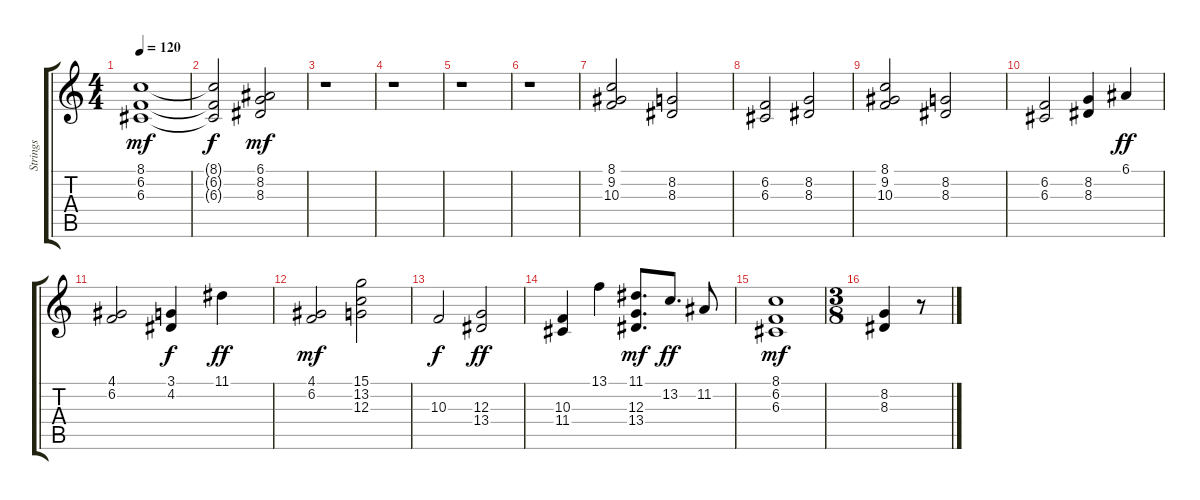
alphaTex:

\track ("Strings                             " "Strings   ") {instrument viola}
\staff {score tabs}
\tuning (E4 B3 G3 D3 A2 E2) {hide}
\ts (4 4)
\tempo 120
\clef g2
\ks c
(8.1 6.2 6.3).1{dy mf} |
(8.1{t} 6.2{t} 6.3{t}).2{dy f} (6.1 8.2 8.3).2{dy mf} |
r.1 |
r.1 |
r.1 |
r.1 |
(8.1 9.2 10.3).2 (8.2 8.3).2 |
(6.2 6.3).2 (8.2 8.3).2 |
(8.1 9.2 10.3).2 (8.2 8.3).2 |
(6.2 6.3).2 (8.2 8.3).4 6.1.4{dy ff} |
(4.1 6.2).2 (3.1 4.2).4{dy f} 11.1.4{dy ff} |
(4.1 6.2).2{dy mf} (15.1 13.2 12.3).2 |
10.3.2{dy f} (12.3 13.4).2{dy ff} |
(10.3 11.4).4 13.1.4 (11.1 12.3 13.4).8{d dy mf} 13.2.8{d dy ff} 11.2.8 |
(8.1 6.2 6.3).1{dy mf} |
\ts (3 8)
(8.2 8.3).4 r.8
